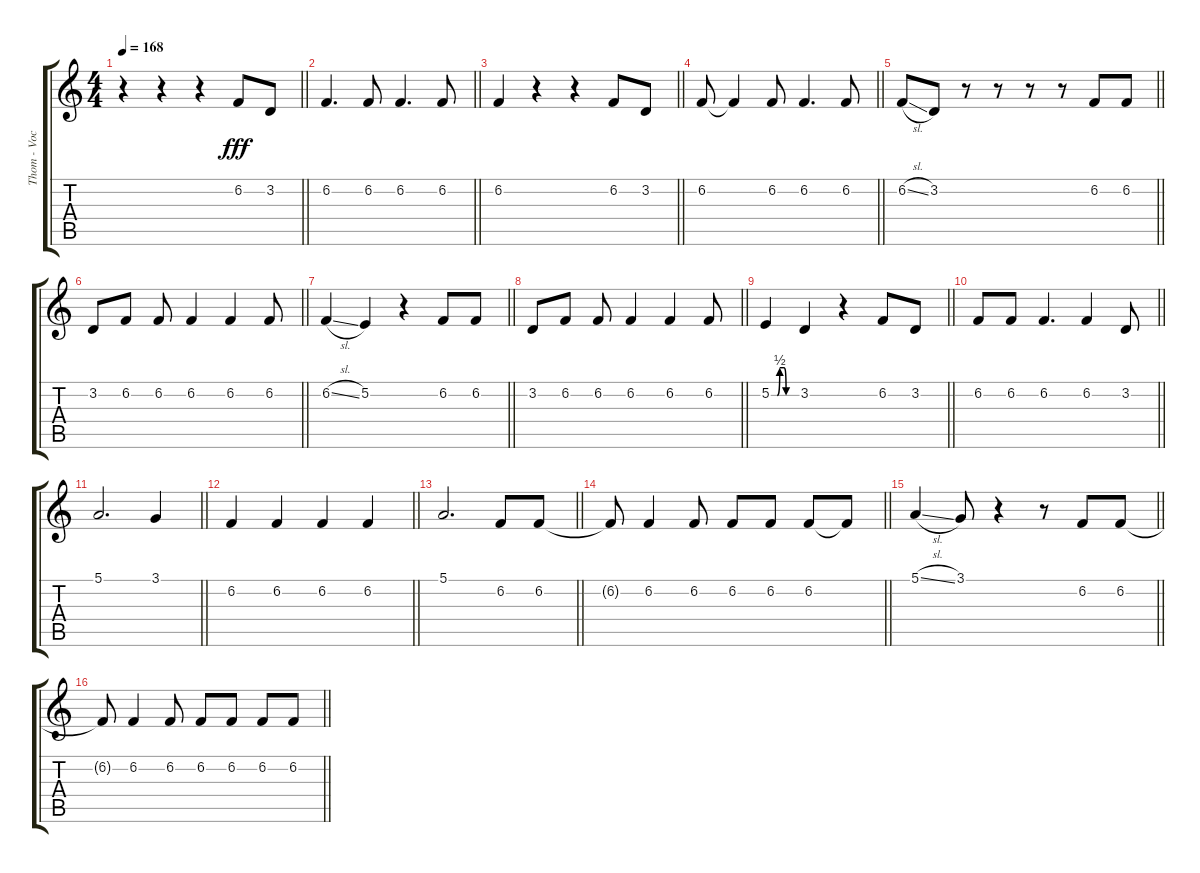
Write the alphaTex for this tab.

\track ("Thom - Vocal" "Thom - Voc") {instrument altosax}
\staff {score tabs}
\tuning (E4 B3 G3 D3 A2 E2) {hide}
\ts (4 4)
\tempo 168
\clef g2
\barLineRight lightlight
\ks c
r.4{dy fff} r.4 r.4 6.2.8 3.2.8 |
\barLineRight lightlight
6.2.4{d} 6.2.8 6.2.4{d} 6.2.8 |
\barLineRight lightlight
6.2.4 r.4 r.4 6.2.8 3.2.8 |
\barLineRight lightlight
6.2.8 6.2{t}.4 6.2.8 6.2.4{d} 6.2.8 |
\barLineRight lightlight
6.2{sl}.8 3.2.8 r.8 r.8 r.8 r.8 6.2.8 6.2.8 |
\barLineRight lightlight
3.2.8 6.2.8 6.2.8 6.2.4 6.2.4 6.2.8 |
\barLineRight lightlight
6.2{sl}.4 5.2.4 r.4 6.2.8 6.2.8 |
\barLineRight lightlight
3.2.8 6.2.8 6.2.8 6.2.4 6.2.4 6.2.8 |
\barLineRight lightlight
5.2{be (custom 0 0 14 0 20 2 30 2 35 0 39 0 60 0)}.4 3.2.4 r.4 6.2.8 3.2.8 |
\barLineRight lightlight
6.2.8 6.2.8 6.2.4{d} 6.2.4 3.2.8 |
\barLineRight lightlight
5.1.2{d} 3.1.4 |
\barLineRight lightlight
6.2.4 6.2.4 6.2.4 6.2.4 |
\barLineRight lightlight
5.1.2{d} 6.2.8 6.2.8 |
\barLineRight lightlight
6.2{t}.8 6.2.4 6.2.8 6.2.8 6.2.8 6.2.8 6.2{t}.8 |
\barLineRight lightlight
5.1{sl}.4 3.1.8 r.4 r.8 6.2.8 6.2.8 |
\barLineRight lightlight
6.2{t}.8 6.2.4 6.2.8 6.2.8 6.2.8 6.2.8 6.2.8
